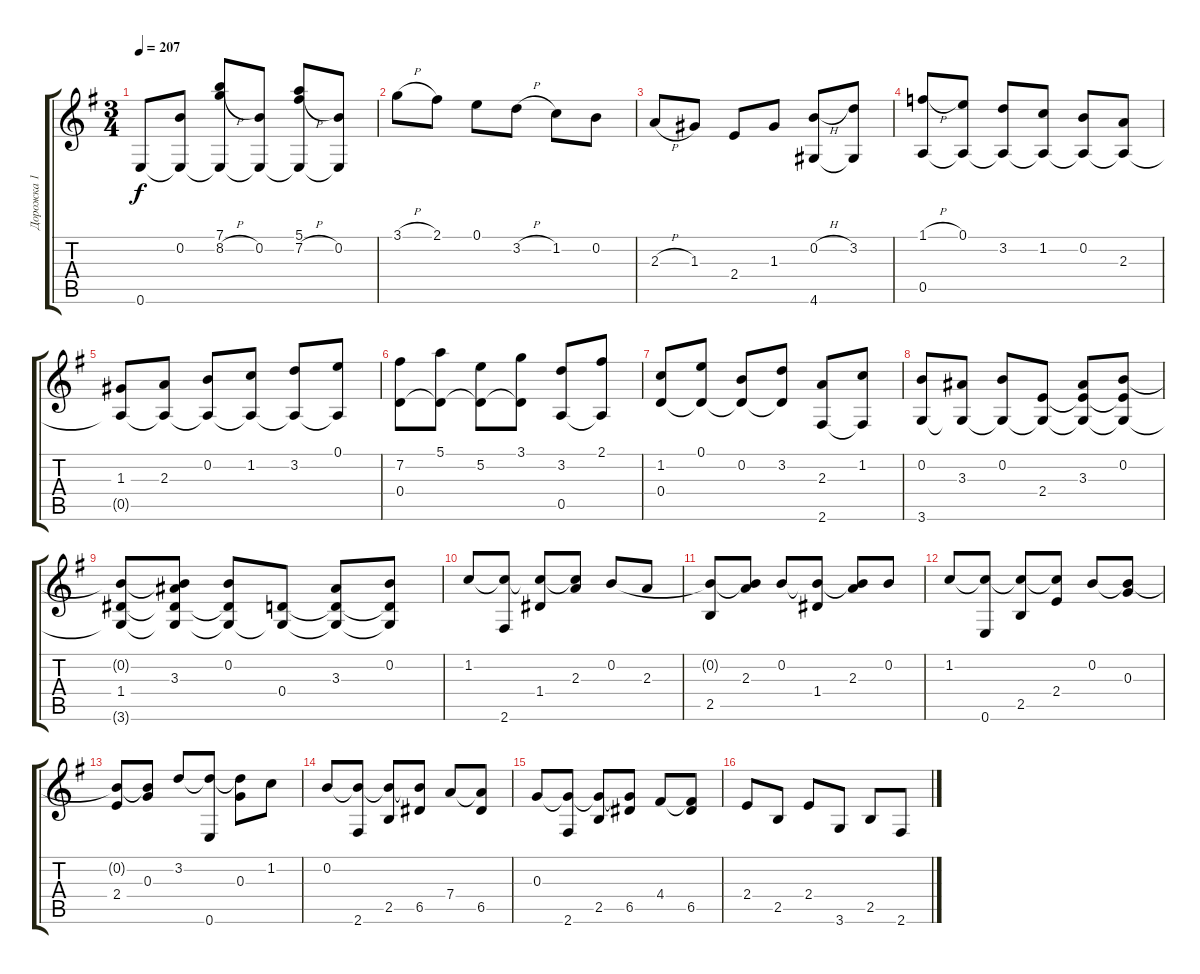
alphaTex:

\track ("Дорожка 1" "Дорожка 1") {instrument acousticguitarnylon}
\staff {score tabs}
\tuning (E4 B3 G3 D3 A2 E2) {hide}
\ts (3 4)
\tempo 207
\clef g2
\ks eminor
0.6.8{dy f} (0.2 0.6{t}).8 (7.1 8.2{h} 0.6{t}).8 (0.2 0.6{t}).8 (5.1 7.2{h} 0.6{t}).8 (0.2 0.6{t}).8 |
3.1{h}.8 2.1.8 0.1.8 3.2{h}.8 1.2.8 0.2.8 |
2.3{h}.8 1.3.8 2.4.8 1.3.8 (0.2{h} 4.6).8 (3.2 4.6{t}).8 |
(1.1{h} 0.5).8 (0.1 0.5{t}).8 (3.2 0.5{t}).8 (1.2 0.5{t}).8 (0.2 0.5{t}).8 (2.3 0.5{t}).8 |
(1.3 0.5{t}).8 (2.3 0.5{t}).8 (0.2 0.5{t}).8 (1.2 0.5{t}).8 (3.2 0.5{t}).8 (0.1 0.5{t}).8 |
(7.2 0.4).8 (5.1 0.4{t}).8 (5.2 0.4{t}).8 (3.1 0.4{t}).8 (3.2 0.5).8 (2.1 0.5{t}).8 |
(1.2 0.4).8 (0.1 0.4{t}).8 (0.2 0.4{t}).8 (3.2 0.4{t}).8 (2.3 2.6).8 (1.2 2.6{t}).8 |
(0.2 3.6).8 (3.3 3.6{t}).8 (0.2 3.6{t}).8 (2.4 3.6{t}).8 (3.3 2.4{t} 3.6{t}).8 (0.2 2.4{t} 3.6{t}).8 |
(0.2{t} 1.4 3.6{t}).8 (0.2{t} 3.3 1.4{t} 3.6{t}).8 (0.2 1.4{t} 3.6{t}).8 (0.4 3.6{t}).8 (3.3 0.4{t} 3.6{t}).8 (0.2 0.4{t} 3.6{t}).8 |
1.2.8 (1.2{t} 2.6).8 (1.2{t} 1.4).8 (1.2{t} 2.3).8 0.2.8 2.3.8 |
(0.2{t} 2.5).8 (0.2{t} 2.3).8 0.2.8 (0.2{t} 1.4).8 (0.2{t} 2.3).8 0.2.8 |
1.2.8 (1.2{t} 0.6).8 (1.2{t} 2.5).8 (1.2{t} 2.4).8 0.2.8 (0.2{t} 0.3).8 |
(0.2{t} 2.4).8 (0.2{t} 0.3).8 3.2.8 (3.2{t} 0.6).8 (3.2{t} 0.3).8 1.2.8 |
0.2.8 (0.2{t} 2.6).8 (0.2{t} 2.5).8 (0.2{t} 6.5).8 7.4.8 (7.4{t} 6.5).8 |
0.3.8 (0.3{t} 2.6).8 (0.3{t} 2.5).8 (0.3{t} 6.5).8 4.4.8 (4.4{t} 6.5).8 |
2.4.8 2.5.8 2.4.8 3.6.8 2.5.8 2.6.8
